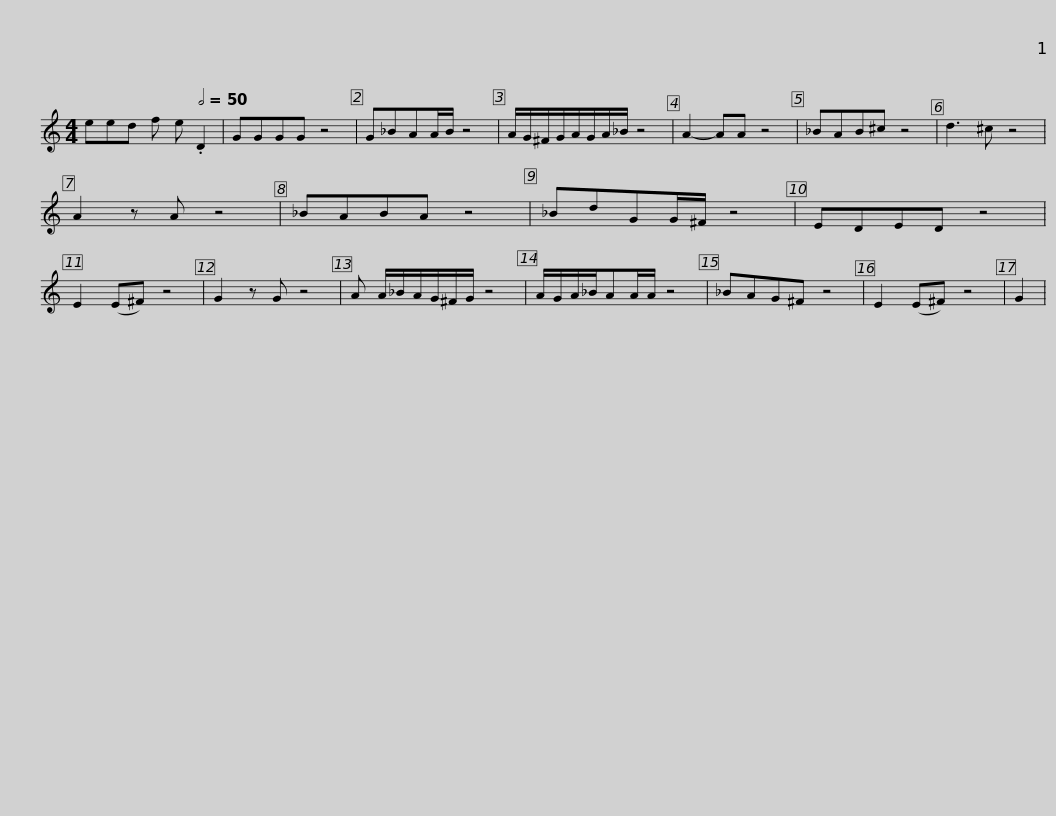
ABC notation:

X:1
L:1/8
M:4/4
I:linebreak $
K:C
V:1 treble
V:1
 eed f e[Q:1/2=50] .D2 | GGGG z4 | G_BAA/B/ z4 | A/G/^F/G/A/G/A/_B/ z4 | A2- AA z4 | %5
 _BAB^c z4 | d3 ^c z4 |$ A2 z A z4 | _BABA z4 | _BdGG/^F/ z4 | %10
 EDED z4 | E2 (E^F) z4 | G2 z G z4 | A A/_B/A/G/^F/G/ z4 |$ A/G/A/_B/AA/A/ z4 | %15
 _BAG^F z4 | E2 (E^F) z4 | G2 | %18
